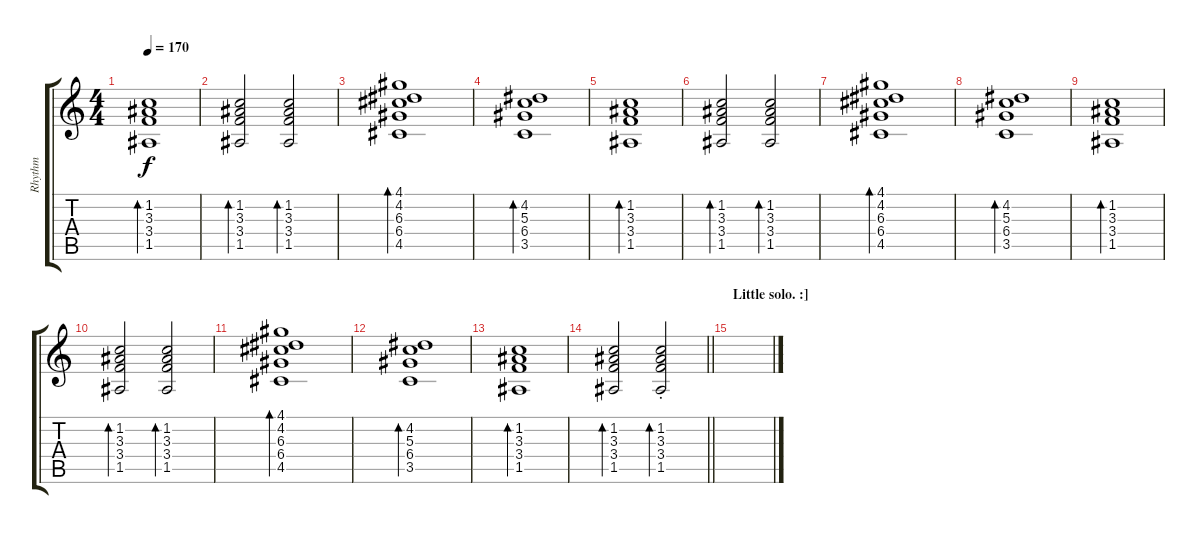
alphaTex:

\track ("Rhythm" "Rhythm") {instrument electricguitarclean}
\staff {score tabs}
\tuning (E4 B3 G3 D3 A2 E2) {hide}
\ts (4 4)
\tempo 170
\clef g2
\ks c
(1.2 3.3 3.4 1.5).1{bd 240 dy f} |
(1.2 3.3 3.4 1.5).2{bd 240} (1.2 3.3 3.4 1.5).2{bd 240} |
(4.1 4.2 6.3 6.4 4.5).1{bd 240} |
(4.2 5.3 6.4 3.5).1{bd 240} |
(1.2 3.3 3.4 1.5).1{bd 240} |
(1.2 3.3 3.4 1.5).2{bd 240} (1.2 3.3 3.4 1.5).2{bd 240} |
(4.1 4.2 6.3 6.4 4.5).1{bd 240} |
(4.2 5.3 6.4 3.5).1{bd 240} |
(1.2 3.3 3.4 1.5).1{bd 240} |
(1.2 3.3 3.4 1.5).2{bd 240} (1.2 3.3 3.4 1.5).2{bd 240} |
(4.1 4.2 6.3 6.4 4.5).1{bd 240} |
(4.2 5.3 6.4 3.5).1{bd 240} |
(1.2 3.3 3.4 1.5).1{bd 240} |
\barLineRight lightlight
(1.2 3.3 3.4 1.5).2{bd 240} (1.2{st} 3.3{st} 3.4{st} 1.5{st}).2{bd 240} |
\section ("" "Little solo. :]")
